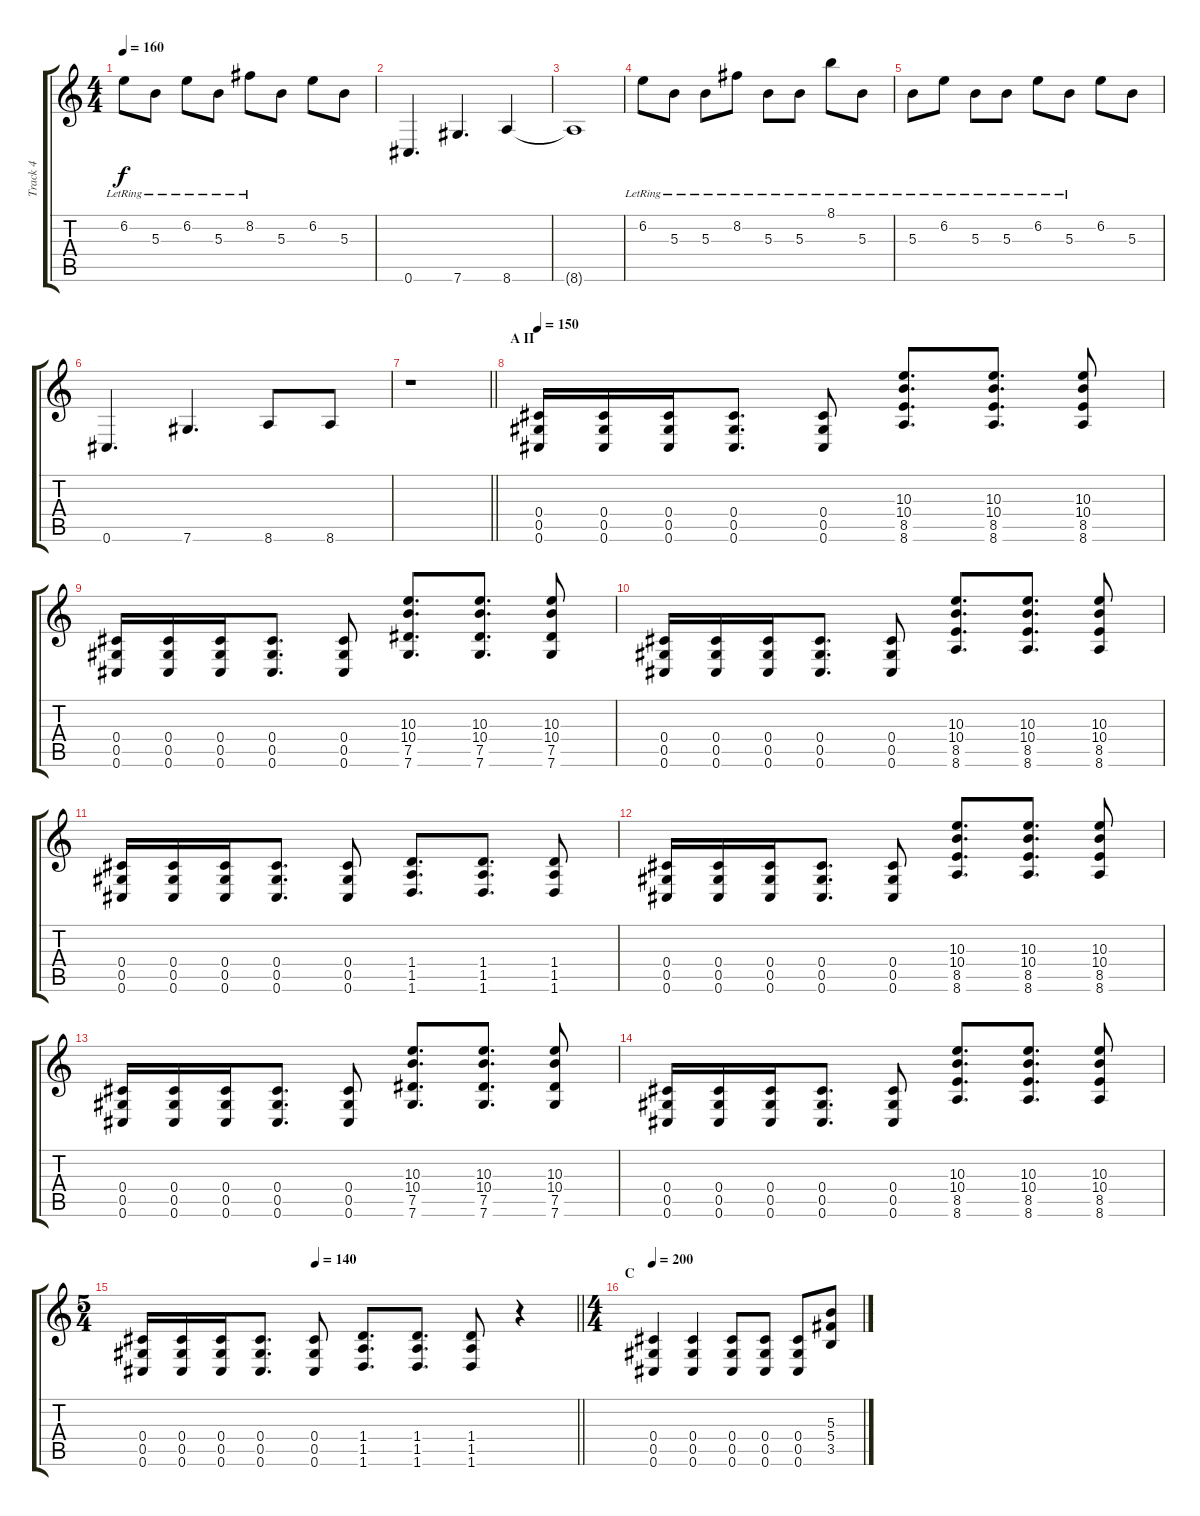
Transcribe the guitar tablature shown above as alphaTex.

\track ("Track 4" "Track 4") {instrument distortionguitar}
\staff {score tabs}
\tuning (Eb4 Bb3 Gb3 Db3 Ab2 Db2) {hide}
\ts (4 4)
\tempo 160
\clef g2
\ks c
6.2{lr}.8{dy f} 5.3{lr}.8 6.2{lr}.8 5.3{lr}.8 8.2{lr}.8 5.3.8 6.2.8 5.3.8 |
0.6.4{d} 7.6.4{d} 8.6.4 |
8.6{t}.1 |
6.2{lr}.8 5.3{lr}.8 5.3{lr}.8 8.2{lr}.8 5.3{lr}.8 5.3{lr}.8 8.1{lr}.8 5.3{lr}.8 |
5.3{lr}.8 6.2{lr}.8 5.3{lr}.8 5.3{lr}.8 6.2{lr}.8 5.3{lr}.8 6.2.8 5.3.8 |
0.6.4{d} 7.6.4{d} 8.6.8 8.6.8 |
\barLineRight lightlight
r.1 |
\section ("" "A II")
\tempo 150
(0.4 0.5 0.6).16{balance 16} (0.4 0.5 0.6).16 (0.4 0.5 0.6).16 (0.4 0.5 0.6).8{d} (0.4 0.5 0.6).8 (10.3 10.4 8.5 8.6).8{d} (10.3 10.4 8.5 8.6).8{d} (10.3 10.4 8.5 8.6).8 |
(0.4 0.5 0.6).16 (0.4 0.5 0.6).16 (0.4 0.5 0.6).16 (0.4 0.5 0.6).8{d} (0.4 0.5 0.6).8 (10.3 10.4 7.5 7.6).8{d} (10.3 10.4 7.5 7.6).8{d} (10.3 10.4 7.5 7.6).8 |
(0.4 0.5 0.6).16 (0.4 0.5 0.6).16 (0.4 0.5 0.6).16 (0.4 0.5 0.6).8{d} (0.4 0.5 0.6).8 (10.3 10.4 8.5 8.6).8{d} (10.3 10.4 8.5 8.6).8{d} (10.3 10.4 8.5 8.6).8 |
(0.4 0.5 0.6).16 (0.4 0.5 0.6).16 (0.4 0.5 0.6).16 (0.4 0.5 0.6).8{d} (0.4 0.5 0.6).8 (1.4 1.5 1.6).8{d} (1.4 1.5 1.6).8{d} (1.4 1.5 1.6).8 |
(0.4 0.5 0.6).16 (0.4 0.5 0.6).16 (0.4 0.5 0.6).16 (0.4 0.5 0.6).8{d} (0.4 0.5 0.6).8 (10.3 10.4 8.5 8.6).8{d} (10.3 10.4 8.5 8.6).8{d} (10.3 10.4 8.5 8.6).8 |
(0.4 0.5 0.6).16 (0.4 0.5 0.6).16 (0.4 0.5 0.6).16 (0.4 0.5 0.6).8{d} (0.4 0.5 0.6).8 (10.3 10.4 7.5 7.6).8{d} (10.3 10.4 7.5 7.6).8{d} (10.3 10.4 7.5 7.6).8 |
(0.4 0.5 0.6).16 (0.4 0.5 0.6).16 (0.4 0.5 0.6).16 (0.4 0.5 0.6).8{d} (0.4 0.5 0.6).8 (10.3 10.4 8.5 8.6).8{d} (10.3 10.4 8.5 8.6).8{d} (10.3 10.4 8.5 8.6).8 |
\ts (5 4)
\tempo (140 0.4)
\barLineRight lightlight
(0.4 0.5 0.6).16 (0.4 0.5 0.6).16 (0.4 0.5 0.6).16 (0.4 0.5 0.6).8{d} (0.4 0.5 0.6).8 (1.4 1.5 1.6).8{d} (1.4 1.5 1.6).8{d} (1.4 1.5 1.6).8 r.4 |
\ts (4 4)
\section ("" "C")
\tempo 200
(0.4 0.5 0.6).4 (0.4 0.5 0.6).4 (0.4 0.5 0.6).8 (0.4 0.5 0.6).8 (0.4 0.5 0.6).8 (5.3 5.4 3.5).8
